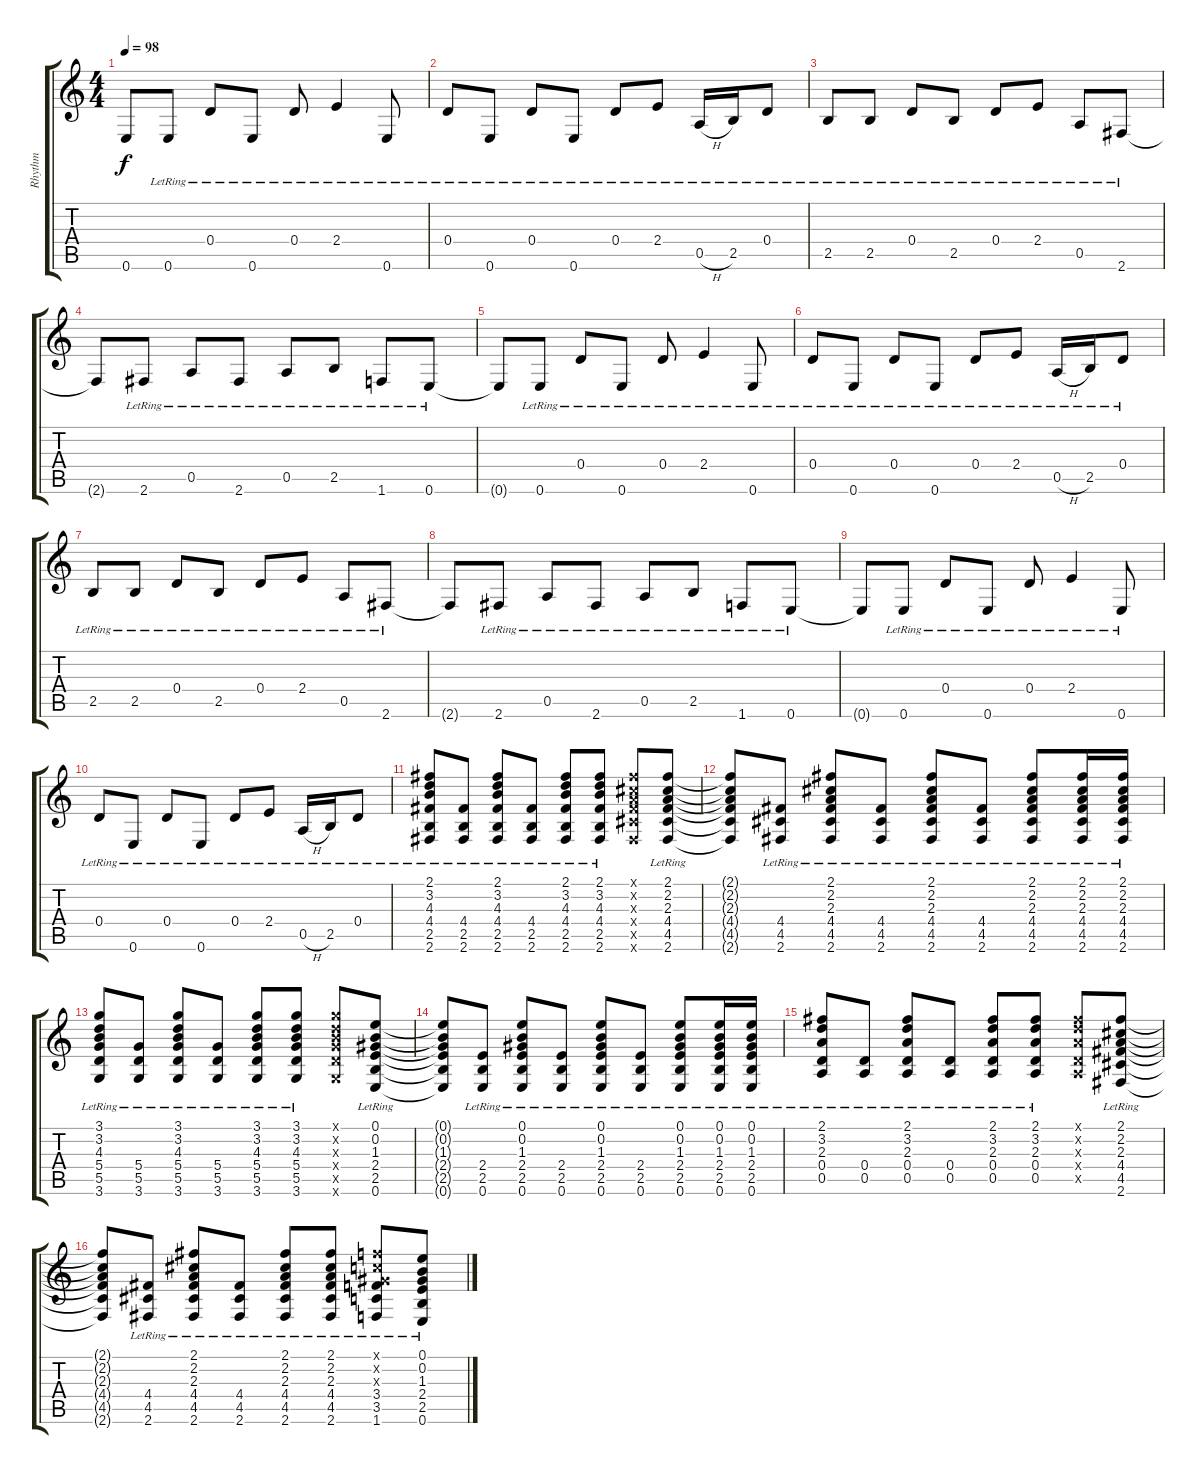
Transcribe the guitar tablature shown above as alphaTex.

\track ("Rhythm" "Rhythm") {instrument acousticguitarsteel}
\staff {score tabs}
\tuning (E4 B3 G3 D3 A2 E2) {hide}
\ts (4 4)
\tempo 98
\clef g2
\ks c
0.6{t}.8{dy f} 0.6{lr}.8 0.4{lr}.8 0.6{lr}.8 0.4{lr}.8 2.4{lr}.4 0.6{lr}.8 |
0.4{lr}.8 0.6{lr}.8 0.4{lr}.8 0.6{lr}.8 0.4{lr}.8 2.4{lr}.8 0.5{h lr}.16 2.5{lr}.16 0.4{lr}.8 |
2.5{lr}.8 2.5{lr}.8 0.4{lr}.8 2.5{lr}.8 0.4{lr}.8 2.4{lr}.8 0.5{lr}.8 2.6{lr}.8 |
2.6{t}.8 2.6{lr}.8 0.5{lr}.8 2.6{lr}.8 0.5{lr}.8 2.5{lr}.8 1.6{lr}.8 0.6{lr}.8 |
0.6{t}.8 0.6{lr}.8 0.4{lr}.8 0.6{lr}.8 0.4{lr}.8 2.4{lr}.4 0.6{lr}.8 |
0.4{lr}.8 0.6{lr}.8 0.4{lr}.8 0.6{lr}.8 0.4{lr}.8 2.4{lr}.8 0.5{h lr}.16 2.5{lr}.16 0.4{lr}.8 |
2.5{lr}.8 2.5{lr}.8 0.4{lr}.8 2.5{lr}.8 0.4{lr}.8 2.4{lr}.8 0.5{lr}.8 2.6{lr}.8 |
2.6{t}.8 2.6{lr}.8 0.5{lr}.8 2.6{lr}.8 0.5{lr}.8 2.5{lr}.8 1.6{lr}.8 0.6{lr}.8 |
0.6{t}.8 0.6{lr}.8 0.4{lr}.8 0.6{lr}.8 0.4{lr}.8 2.4{lr}.4 0.6{lr}.8 |
0.4{lr}.8 0.6{lr}.8 0.4{lr}.8 0.6{lr}.8 0.4{lr}.8 2.4{lr}.8 0.5{h lr}.16 2.5{lr}.16 0.4{lr}.8 |
(2.1{lr} 3.2{lr} 4.3{lr} 4.4{lr} 2.5{lr} 2.6{lr}).8 (4.4{lr} 2.5{lr} 2.6{lr}).8 (2.1{lr} 3.2{lr} 4.3{lr} 4.4{lr} 2.5{lr} 2.6{lr}).8 (4.4{lr} 2.5{lr} 2.6{lr}).8 (2.1{lr} 3.2{lr} 4.3{lr} 4.4{lr} 2.5{lr} 2.6{lr}).8 (2.1{lr} 3.2{lr} 4.3{lr} 4.4{lr} 2.5{lr} 2.6{lr}).8 (2.1{x} 2.2{x} 2.3{x} 4.4{x} 4.5{x} 2.6{x}).8 (2.1{lr} 2.2{lr} 2.3{lr} 4.4{lr} 4.5{lr} 2.6{lr}).8 |
(2.1{t} 2.2{t} 2.3{t} 4.4{t} 4.5{t} 2.6{t}).8 (4.4{lr} 4.5{lr} 2.6{lr}).8 (2.1{lr} 2.2{lr} 2.3{lr} 4.4{lr} 4.5{lr} 2.6{lr}).8 (4.4{lr} 4.5{lr} 2.6{lr}).8 (2.1{lr} 2.2{lr} 2.3{lr} 4.4{lr} 4.5{lr} 2.6{lr}).8 (4.4{lr} 4.5{lr} 2.6{lr}).8 (2.1{lr} 2.2{lr} 2.3{lr} 4.4{lr} 4.5{lr} 2.6{lr}).8 (2.1{lr} 2.2{lr} 2.3{lr} 4.4{lr} 4.5{lr} 2.6{lr}).16 (2.1{lr} 2.2{lr} 2.3{lr} 4.4{lr} 4.5{lr} 2.6{lr}).16 |
(3.1{lr} 3.2{lr} 4.3{lr} 5.4{lr} 5.5{lr} 3.6{lr}).8 (5.4{lr} 5.5{lr} 3.6{lr}).8 (3.1{lr} 3.2{lr} 4.3{lr} 5.4{lr} 5.5{lr} 3.6{lr}).8 (5.4{lr} 5.5{lr} 3.6{lr}).8 (3.1{lr} 3.2{lr} 4.3{lr} 5.4{lr} 5.5{lr} 3.6{lr}).8 (3.1{lr} 3.2{lr} 4.3{lr} 5.4{lr} 5.5{lr} 3.6{lr}).8 (3.1{x} 3.2{x} 4.3{x} 5.4{x} 5.5{x} 3.6{x}).8 (0.1{lr} 0.2{lr} 1.3{lr} 2.4{lr} 2.5{lr} 0.6{lr}).8 |
(0.1{t} 0.2{t} 1.3{t} 2.4{t} 2.5{t} 0.6{t}).8 (2.4{lr} 2.5{lr} 0.6{lr}).8 (0.1{lr} 0.2{lr} 1.3{lr} 2.4{lr} 2.5{lr} 0.6{lr}).8 (2.4{lr} 2.5{lr} 0.6{lr}).8 (0.1{lr} 0.2{lr} 1.3{lr} 2.4{lr} 2.5{lr} 0.6{lr}).8 (2.4{lr} 2.5{lr} 0.6{lr}).8 (0.1{lr} 0.2{lr} 1.3{lr} 2.4{lr} 2.5{lr} 0.6{lr}).8 (0.1{lr} 0.2{lr} 1.3{lr} 2.4{lr} 2.5{lr} 0.6{lr}).16 (0.1{lr} 0.2{lr} 1.3{lr} 2.4{lr} 2.5{lr} 0.6{lr}).16 |
(2.1{lr} 3.2{lr} 2.3{lr} 0.4{lr} 0.5{lr}).8 (0.4{lr} 0.5{lr}).8 (2.1{lr} 3.2{lr} 2.3{lr} 0.4{lr} 0.5{lr}).8 (0.4{lr} 0.5{lr}).8 (2.1{lr} 3.2{lr} 2.3{lr} 0.4{lr} 0.5{lr}).8 (2.1{lr} 3.2{lr} 2.3{lr} 0.4{lr} 0.5{lr}).8 (2.1{x} 3.2{x} 2.3{x} 0.4{x} 0.5{x}).8 (2.1{lr} 2.2{lr} 2.3{lr} 4.4{lr} 4.5{lr} 2.6{lr}).8 |
(2.1{t} 2.2{t} 2.3{t} 4.4{t} 4.5{t} 2.6{t}).8 (4.4{lr} 4.5{lr} 2.6{lr}).8 (2.1{lr} 2.2{lr} 2.3{lr} 4.4{lr} 4.5{lr} 2.6{lr}).8 (4.4{lr} 4.5{lr} 2.6{lr}).8 (2.1{lr} 2.2{lr} 2.3{lr} 4.4{lr} 4.5{lr} 2.6{lr}).8 (2.1{lr} 2.2{lr} 2.3{lr} 4.4{lr} 4.5{lr} 2.6{lr}).8 (1.1{x} 1.2{x} 1.3{x} 3.4{lr} 3.5{lr} 1.6{lr}).8 (0.1{lr} 0.2{lr} 1.3{lr} 2.4{lr} 2.5{lr} 0.6{lr}).8
